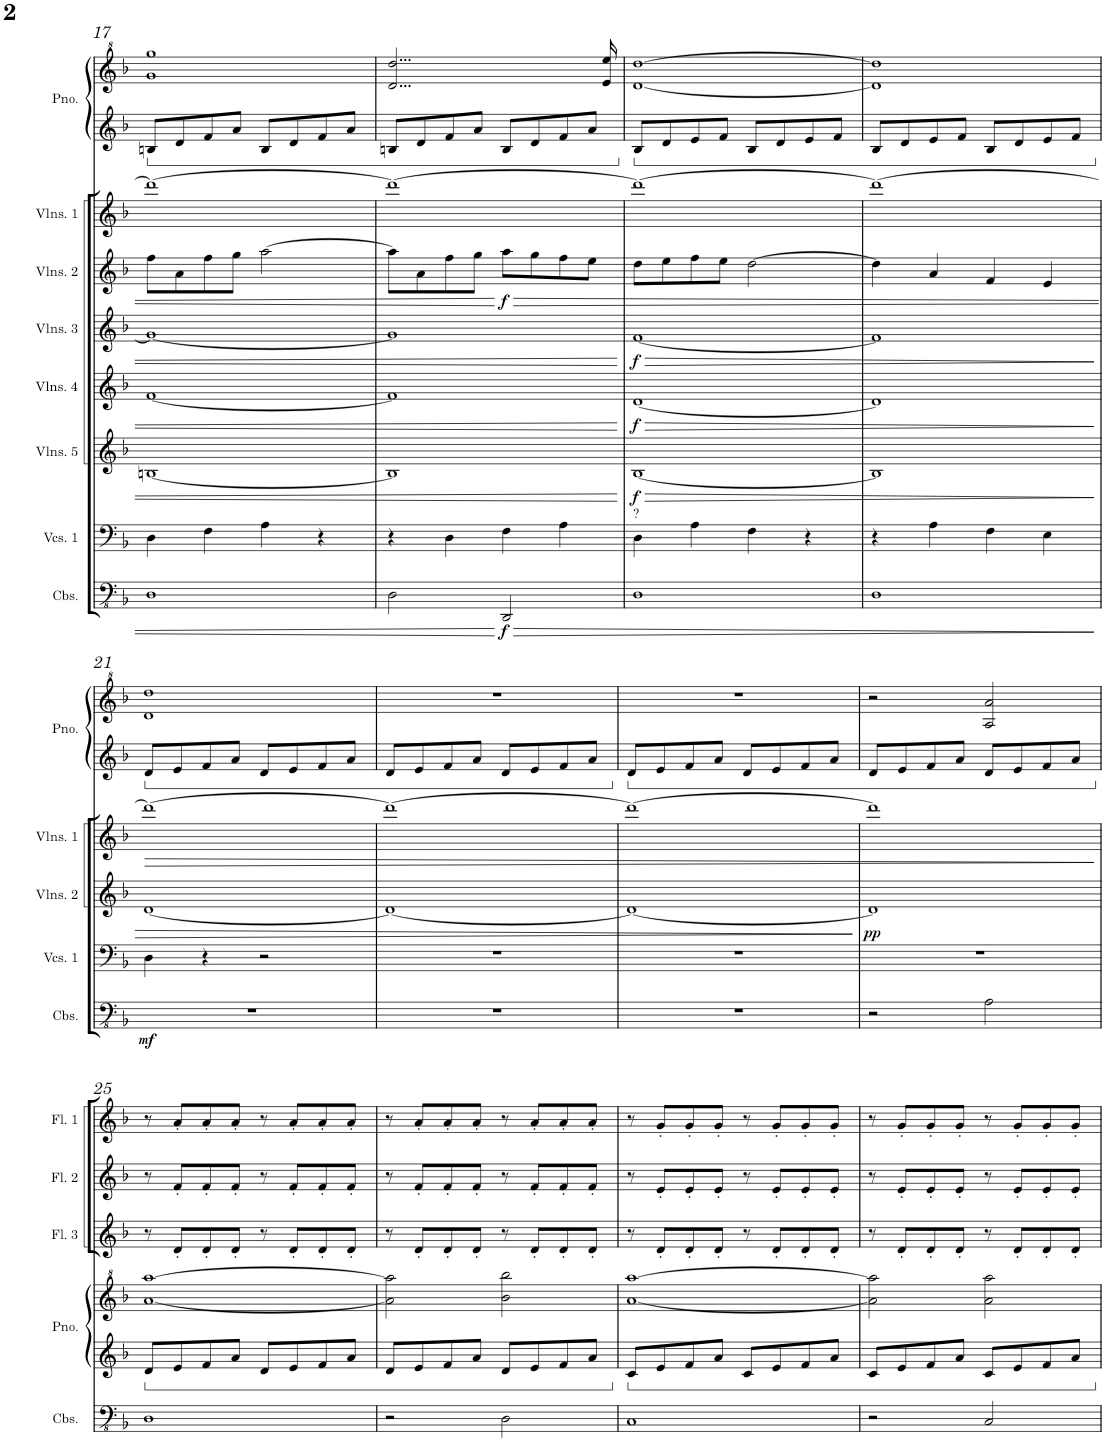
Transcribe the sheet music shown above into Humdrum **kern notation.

**kern	**dynam	**kern	**kern	**dynam	**kern	**dynam	**kern	**dynam	**kern	**dynam	**kern	**dynam	**kern	**kern	**kern	**kern	**kern	**kern	**kern	**kern	**kern	**kern	**kern	**kern	**kern	**kern
*part20	*part20	*part19	*part18	*part18	*part17	*part17	*part16	*part16	*part15	*part15	*part14	*part14	*part13	*part13	*part12	*part11	*part10	*part9	*part8	*part7	*part6	*part5	*part4	*part3	*part2	*part1
*staff21	*staff21	*staff20	*staff19	*staff19	*staff18	*staff18	*staff17	*staff17	*staff16	*staff16	*staff15	*staff15	*staff14	*staff13	*staff12	*staff11	*staff10	*staff9	*staff8	*staff7	*staff6	*staff5	*staff4	*staff3	*staff2	*staff1
*I"Contrabasses	*	*I"Violoncellos 1	*I"Violins 5	*	*I"Violins 4	*	*I"Violins 3	*	*I"Violins 2	*	*I"Violins 1	*	*I"Piano	*	*I"Cymbal	*I"Tuba	*I"Trumpet in F	*I"Horn in F 2	*I"Horn in F 1	*I"Horn in F	*I"Bassoon	*I"Clarinet in Bb	*I"Flute 3	*I"Flute 2	*I"Flute 1	*I"Piccolo
*I'Cbs.	*	*I'Vcs. 1	*I'Vlns. 5	*	*I'Vlns. 4	*	*I'Vlns. 3	*	*I'Vlns. 2	*	*I'Vlns. 1	*	*I'Pno.	*	*I'Cym.	*I'Tba.	*I'Tpt. in F	*	*	*	*I'Bsn.	*I'Cl. in Bb	*I'Fl. 3	*I'Fl. 2	*I'Fl. 1	*I'Picc.
!!LO:PB:g=z
*clefFv4	*	*clefF4	*clefG2	*	*clefG2	*	*clefG2	*	*clefG2	*	*clefG2	*	*clefG2	*clefG^2	*clefX	*clefF4	*clefG2	*clefG2	*clefG2	*clefG2	*clefF4	*clefG2	*clefG2	*clefG2	*clefG2	*clefG^2
*	*	*	*	*	*	*	*	*	*	*	*	*	*	*	*	*	*Trd1c2	*Trd4c7	*Trd4c7	*Trd4c7	*	*Trd1c2	*	*	*	*Trd-7c-12
*k[b-]	*	*k[b-]	*k[b-]	*	*k[b-]	*	*k[b-]	*	*k[b-]	*	*k[b-]	*	*k[b-]	*k[b-]	*k[]	*k[b-]	*k[b-]	*k[b-]	*k[b-]	*k[b-]	*k[b-]	*k[b-]	*k[b-]	*k[b-]	*k[b-]	*k[b-]
*M4/4	*	*M4/4	*M4/4	*	*M4/4	*	*M4/4	*	*M4/4	*	*M4/4	*	*M4/4	*M4/4	*M4/4	*M4/4	*M4/4	*M4/4	*M4/4	*M4/4	*M4/4	*M4/4	*M4/4	*M4/4	*M4/4	*M4/4
=17	=17	=17	=17	=17	=17	=17	=17	=17	=17	=17	=17	=17	=17	=17	=17	=17	=17	=17	=17	=17	=17	=17	=17	=17	=17	=17
1DD	.	4D\	[1Bn	.	[1f	.	1g_	.	8ff\L	.	1ddd_	.	8Bn/L	1gg 1ggg	1r	1r	1r	1r	1r	1r	1r	1r	1r	1r	1r	1r
.	.	.	.	.	.	.	.	.	8a\	.	.	.	8d/	.	.	.	.	.	.	.	.	.	.	.	.	.
.	.	4F\	.	.	.	.	.	.	8ff\	.	.	.	8f/	.	.	.	.	.	.	.	.	.	.	.	.	.
.	.	.	.	.	.	.	.	.	8gg\J	.	.	.	8a/J	.	.	.	.	.	.	.	.	.	.	.	.	.
.	.	4A\	.	.	.	.	.	.	[2aa\	.	.	.	8B/L	.	.	.	.	.	.	.	.	.	.	.	.	.
.	.	.	.	.	.	.	.	.	.	.	.	.	8d/	.	.	.	.	.	.	.	.	.	.	.	.	.
.	.	4r	.	.	.	.	.	.	.	.	.	.	8f/	.	.	.	.	.	.	.	.	.	.	.	.	.
.	.	.	.	.	.	.	.	.	.	.	.	.	8a/J	.	.	.	.	.	.	.	.	.	.	.	.	.
=18	=18	=18	=18	=18	=18	=18	=18	=18	=18	=18	=18	=18	=18	=18	=18	=18	=18	=18	=18	=18	=18	=18	=18	=18	=18	=18
2DD\	.	4r	1B]	.	1f]	.	1g]	.	8aa\L]	.	1ddd_	.	8Bn/L	2...dd/ 2...ddd/	1r	1r	1r	1r	1r	1r	1r	1r	1r	1r	1r	1r
.	.	.	.	.	.	.	.	.	8a\	.	.	.	8d/	.	.	.	.	.	.	.	.	.	.	.	.	.
.	.	4D\	.	.	.	.	.	.	8ff\	.	.	.	8f/	.	.	.	.	.	.	.	.	.	.	.	.	.
.	.	.	.	.	.	.	.	.	8gg\J	.	.	.	8a/J	.	.	.	.	.	.	.	.	.	.	.	.	.
!	!LO:HP:b	!	!	!	!	!	!	!	!	!LO:HP:b	!	!	!	!	!	!	!	!	!	!	!	!	!	!	!	!
!	!LO:DY:n=1:b	!	!	!	!	!	!	!	!	!LO:DY:n=1:b	!	!	!	!	!	!	!	!	!	!	!	!	!	!	!	!
2DDD/	> f	4F\	.	.	.	.	.	.	8aa\L	> f	.	.	8B/L	.	.	.	.	.	.	.	.	.	.	.	.	.
.	.	.	.	.	.	.	.	.	8gg\	.	.	.	8d/	.	.	.	.	.	.	.	.	.	.	.	.	.
.	.	4A\	.	.	.	.	.	.	8ff\	.	.	.	8f/	.	.	.	.	.	.	.	.	.	.	.	.	.
.	.	.	.	.	.	.	.	.	8ee\J	.	.	.	8a/J	.	.	.	.	.	.	.	.	.	.	.	.	.
.	.	.	.	.	.	.	.	.	.	.	.	.	.	16ee/ 16eee/	.	.	.	.	.	.	.	.	.	.	.	.
=19	=19	=19	=19	=19	=19	=19	=19	=19	=19	=19	=19	=19	=19	=19	=19	=19	=19	=19	=19	=19	=19	=19	=19	=19	=19	=19
!	!	!LO:TX:a:t=?	!	!	!	!	!	!	!	!	!	!	!	!	!	!	!	!	!	!	!	!	!	!	!	!
!	!	!	!	!LO:HP:b	!	!LO:HP:b	!	!LO:HP:b	!	!	!	!	!	!	!	!	!	!	!	!	!	!	!	!	!	!
!	!	!	!	!LO:DY:n=1:b	!	!LO:DY:n=1:b	!	!LO:DY:n=1:b	!	!	!	!	!	!	!	!	!	!	!	!	!	!	!	!	!	!
1DD	.	4D\	[1B-	> f	[1d	> f	[1f	> f	8dd\L	.	1ddd_	.	8B-/L	[1dd [1ddd	1r	1r	1r	1r	1r	1r	1r	1r	1r	1r	1r	1r
.	.	.	.	.	.	.	.	.	8ee\	.	.	.	8d/	.	.	.	.	.	.	.	.	.	.	.	.	.
.	.	4A\	.	.	.	.	.	.	8ff\	.	.	.	8e/	.	.	.	.	.	.	.	.	.	.	.	.	.
.	.	.	.	.	.	.	.	.	8ee\J	.	.	.	8f/J	.	.	.	.	.	.	.	.	.	.	.	.	.
.	.	4F\	.	.	.	.	.	.	[2dd\	.	.	.	8B-/L	.	.	.	.	.	.	.	.	.	.	.	.	.
.	.	.	.	.	.	.	.	.	.	.	.	.	8d/	.	.	.	.	.	.	.	.	.	.	.	.	.
.	.	4r	.	.	.	.	.	.	.	.	.	.	8e/	.	.	.	.	.	.	.	.	.	.	.	.	.
.	.	.	.	.	.	.	.	.	.	.	.	.	8f/J	.	.	.	.	.	.	.	.	.	.	.	.	.
=20	=20	=20	=20	=20	=20	=20	=20	=20	=20	=20	=20	=20	=20	=20	=20	=20	=20	=20	=20	=20	=20	=20	=20	=20	=20	=20
1DD	.	4r	1B-]	.	1d]	.	1f]	.	4dd\]	.	1ddd_	.	8B-/L	1dd] 1ddd]	1r	1r	1r	1r	1r	1r	1r	1r	1r	1r	1r	1r
.	.	.	.	.	.	.	.	.	.	.	.	.	8d/	.	.	.	.	.	.	.	.	.	.	.	.	.
.	.	4A\	.	.	.	.	.	.	4a/	.	.	.	8e/	.	.	.	.	.	.	.	.	.	.	.	.	.
.	.	.	.	.	.	.	.	.	.	.	.	.	8f/J	.	.	.	.	.	.	.	.	.	.	.	.	.
.	.	4F\	.	.	.	.	.	.	4f/	.	.	.	8B-/L	.	.	.	.	.	.	.	.	.	.	.	.	.
.	.	.	.	.	.	.	.	.	.	.	.	.	8d/	.	.	.	.	.	.	.	.	.	.	.	.	.
.	.	4E\	.	.	.	.	.	.	4e/	.	.	.	8e/	.	.	.	.	.	.	.	.	.	.	.	.	.
.	.	.	.	.	.	.	.	.	.	.	.	.	8f/J	.	.	.	.	.	.	.	.	.	.	.	.	.
.	]	.	.	]	.	]	.	]	.	.	.	.	.	.	.	.	.	.	.	.	.	.	.	.	.	.
!!LO:LB:g=z
=21	=21	=21	=21	=21	=21	=21	=21	=21	=21	=21	=21	=21	=21	=21	=21	=21	=21	=21	=21	=21	=21	=21	=21	=21	=21	=21
!	!LO:DY:b	!	!	!	!	!	!	!	!	!	!	!LO:HP:b	!	!	!	!	!	!	!	!	!	!	!	!	!	!
1r	mf	4D\	1r	.	1r	.	1r	.	[1d	.	1ddd_	>	8d/L	1dd 1ddd	1r	1r	1r	1r	1r	1r	1r	1r	1r	1r	1r	1r
.	.	.	.	.	.	.	.	.	.	.	.	.	8e/	.	.	.	.	.	.	.	.	.	.	.	.	.
.	.	4r	.	.	.	.	.	.	.	.	.	.	8f/	.	.	.	.	.	.	.	.	.	.	.	.	.
.	.	.	.	.	.	.	.	.	.	.	.	.	8a/J	.	.	.	.	.	.	.	.	.	.	.	.	.
.	.	2r	.	.	.	.	.	.	.	.	.	.	8d/L	.	.	.	.	.	.	.	.	.	.	.	.	.
.	.	.	.	.	.	.	.	.	.	.	.	.	8e/	.	.	.	.	.	.	.	.	.	.	.	.	.
.	.	.	.	.	.	.	.	.	.	.	.	.	8f/	.	.	.	.	.	.	.	.	.	.	.	.	.
.	.	.	.	.	.	.	.	.	.	.	.	.	8a/J	.	.	.	.	.	.	.	.	.	.	.	.	.
=22	=22	=22	=22	=22	=22	=22	=22	=22	=22	=22	=22	=22	=22	=22	=22	=22	=22	=22	=22	=22	=22	=22	=22	=22	=22	=22
1r	.	1r	1r	.	1r	.	1r	.	1d_	.	1ddd_	.	8d/L	1r	1r	1r	1r	1r	1r	1r	1r	1r	1r	1r	1r	1r
.	.	.	.	.	.	.	.	.	.	.	.	.	8e/	.	.	.	.	.	.	.	.	.	.	.	.	.
.	.	.	.	.	.	.	.	.	.	.	.	.	8f/	.	.	.	.	.	.	.	.	.	.	.	.	.
.	.	.	.	.	.	.	.	.	.	.	.	.	8a/J	.	.	.	.	.	.	.	.	.	.	.	.	.
.	.	.	.	.	.	.	.	.	.	.	.	.	8d/L	.	.	.	.	.	.	.	.	.	.	.	.	.
.	.	.	.	.	.	.	.	.	.	.	.	.	8e/	.	.	.	.	.	.	.	.	.	.	.	.	.
.	.	.	.	.	.	.	.	.	.	.	.	.	8f/	.	.	.	.	.	.	.	.	.	.	.	.	.
.	.	.	.	.	.	.	.	.	.	.	.	.	8a/J	.	.	.	.	.	.	.	.	.	.	.	.	.
=23	=23	=23	=23	=23	=23	=23	=23	=23	=23	=23	=23	=23	=23	=23	=23	=23	=23	=23	=23	=23	=23	=23	=23	=23	=23	=23
1r	.	1r	1r	.	1r	.	1r	.	1d_	.	1ddd_	.	8d/L	1r	1r	1r	1r	1r	1r	1r	1r	1r	1r	1r	1r	1r
.	.	.	.	.	.	.	.	.	.	.	.	.	8e/	.	.	.	.	.	.	.	.	.	.	.	.	.
.	.	.	.	.	.	.	.	.	.	.	.	.	8f/	.	.	.	.	.	.	.	.	.	.	.	.	.
.	.	.	.	.	.	.	.	.	.	.	.	.	8a/J	.	.	.	.	.	.	.	.	.	.	.	.	.
.	.	.	.	.	.	.	.	.	.	.	.	.	8d/L	.	.	.	.	.	.	.	.	.	.	.	.	.
.	.	.	.	.	.	.	.	.	.	.	.	.	8e/	.	.	.	.	.	.	.	.	.	.	.	.	.
.	.	.	.	.	.	.	.	.	.	.	.	.	8f/	.	.	.	.	.	.	.	.	.	.	.	.	.
.	.	.	.	.	.	.	.	.	.	.	.	.	8a/J	.	.	.	.	.	.	.	.	.	.	.	.	.
.	.	.	.	.	.	.	.	.	.	]	.	.	.	.	.	.	.	.	.	.	.	.	.	.	.	.
=24	=24	=24	=24	=24	=24	=24	=24	=24	=24	=24	=24	=24	=24	=24	=24	=24	=24	=24	=24	=24	=24	=24	=24	=24	=24	=24
*	*	*	*	*	*	*	*	*	*	*	*	*	*	*^	*	*	*	*	*	*	*	*	*	*	*	*
!	!	!	!	!	!	!	!	!	!	!LO:DY:b	!	!	!	!	!	!	!	!	!	!	!	!	!	!	!	!	!
2r	.	1r	1r	.	1r	.	1r	.	1d]	pp	1ddd]	.	8d/L	2r	2ryy	1r	1r	1r	1r	1r	1r	1r	1r	1r	1r	1r	1r
.	.	.	.	.	.	.	.	.	.	.	.	.	8e/	.	.	.	.	.	.	.	.	.	.	.	.	.	.
.	.	.	.	.	.	.	.	.	.	.	.	.	8f/	.	.	.	.	.	.	.	.	.	.	.	.	.	.
.	.	.	.	.	.	.	.	.	.	.	.	.	8a/J	.	.	.	.	.	.	.	.	.	.	.	.	.	.
2AA\	.	.	.	.	.	.	.	.	.	.	.	.	8d/L	2ryy	2a/ 2aa/	.	.	.	.	.	.	.	.	.	.	.	.
.	.	.	.	.	.	.	.	.	.	.	.	.	8e/	.	.	.	.	.	.	.	.	.	.	.	.	.	.
.	.	.	.	.	.	.	.	.	.	.	.	.	8f/	.	.	.	.	.	.	.	.	.	.	.	.	.	.
.	.	.	.	.	.	.	.	.	.	.	.	.	8a/J	.	.	.	.	.	.	.	.	.	.	.	.	.	.
*	*	*	*	*	*	*	*	*	*	*	*	*	*	*v	*v	*	*	*	*	*	*	*	*	*	*	*	*
.	.	.	.	.	.	.	.	.	.	.	.	]	.	.	.	.	.	.	.	.	.	.	.	.	.	.
!!LO:LB:g=z
=25	=25	=25	=25	=25	=25	=25	=25	=25	=25	=25	=25	=25	=25	=25	=25	=25	=25	=25	=25	=25	=25	=25	=25	=25	=25	=25
1DD	.	1r	1r	.	1r	.	1r	.	1r	.	1r	.	8d/L	[1aa [1aaa	1r	1r	1r	1r	1r	1r	1r	1r	8r	8r	8r	1r
.	.	.	.	.	.	.	.	.	.	.	.	.	8e/	.	.	.	.	.	.	.	.	.	8d'/L	8f'/L	8a'/L	.
.	.	.	.	.	.	.	.	.	.	.	.	.	8f/	.	.	.	.	.	.	.	.	.	8d'/	8f'/	8a'/	.
.	.	.	.	.	.	.	.	.	.	.	.	.	8a/J	.	.	.	.	.	.	.	.	.	8d'/J	8f'/J	8a'/J	.
.	.	.	.	.	.	.	.	.	.	.	.	.	8d/L	.	.	.	.	.	.	.	.	.	8r	8r	8r	.
.	.	.	.	.	.	.	.	.	.	.	.	.	8e/	.	.	.	.	.	.	.	.	.	8d'/L	8f'/L	8a'/L	.
.	.	.	.	.	.	.	.	.	.	.	.	.	8f/	.	.	.	.	.	.	.	.	.	8d'/	8f'/	8a'/	.
.	.	.	.	.	.	.	.	.	.	.	.	.	8a/J	.	.	.	.	.	.	.	.	.	8d'/J	8f'/J	8a'/J	.
=26	=26	=26	=26	=26	=26	=26	=26	=26	=26	=26	=26	=26	=26	=26	=26	=26	=26	=26	=26	=26	=26	=26	=26	=26	=26	=26
2r	.	1r	1r	.	1r	.	1r	.	1r	.	1r	.	8d/L	2aa\] 2aaa\]	1r	1r	1r	1r	1r	1r	1r	1r	8r	8r	8r	1r
.	.	.	.	.	.	.	.	.	.	.	.	.	8e/	.	.	.	.	.	.	.	.	.	8d'/L	8f'/L	8a'/L	.
.	.	.	.	.	.	.	.	.	.	.	.	.	8f/	.	.	.	.	.	.	.	.	.	8d'/	8f'/	8a'/	.
.	.	.	.	.	.	.	.	.	.	.	.	.	8a/J	.	.	.	.	.	.	.	.	.	8d'/J	8f'/J	8a'/J	.
2DD\	.	.	.	.	.	.	.	.	.	.	.	.	8d/L	2bb-\ 2bbb-\	.	.	.	.	.	.	.	.	8r	8r	8r	.
.	.	.	.	.	.	.	.	.	.	.	.	.	8e/	.	.	.	.	.	.	.	.	.	8d'/L	8f'/L	8a'/L	.
.	.	.	.	.	.	.	.	.	.	.	.	.	8f/	.	.	.	.	.	.	.	.	.	8d'/	8f'/	8a'/	.
.	.	.	.	.	.	.	.	.	.	.	.	.	8a/J	.	.	.	.	.	.	.	.	.	8d'/J	8f'/J	8a'/J	.
=27	=27	=27	=27	=27	=27	=27	=27	=27	=27	=27	=27	=27	=27	=27	=27	=27	=27	=27	=27	=27	=27	=27	=27	=27	=27	=27
1CC	.	1r	1r	.	1r	.	1r	.	1r	.	1r	.	8c/L	[1aa [1aaa	1r	1r	1r	1r	1r	1r	1r	1r	8r	8r	8r	1r
.	.	.	.	.	.	.	.	.	.	.	.	.	8e/	.	.	.	.	.	.	.	.	.	8d'/L	8e'/L	8g'/L	.
.	.	.	.	.	.	.	.	.	.	.	.	.	8f/	.	.	.	.	.	.	.	.	.	8d'/	8e'/	8g'/	.
.	.	.	.	.	.	.	.	.	.	.	.	.	8a/J	.	.	.	.	.	.	.	.	.	8d'/J	8e'/J	8g'/J	.
.	.	.	.	.	.	.	.	.	.	.	.	.	8c/L	.	.	.	.	.	.	.	.	.	8r	8r	8r	.
.	.	.	.	.	.	.	.	.	.	.	.	.	8e/	.	.	.	.	.	.	.	.	.	8d'/L	8e'/L	8g'/L	.
.	.	.	.	.	.	.	.	.	.	.	.	.	8f/	.	.	.	.	.	.	.	.	.	8d'/	8e'/	8g'/	.
.	.	.	.	.	.	.	.	.	.	.	.	.	8a/J	.	.	.	.	.	.	.	.	.	8d'/J	8e'/J	8g'/J	.
=28	=28	=28	=28	=28	=28	=28	=28	=28	=28	=28	=28	=28	=28	=28	=28	=28	=28	=28	=28	=28	=28	=28	=28	=28	=28	=28
2r	.	1r	1r	.	1r	.	1r	.	1r	.	1r	.	8c/L	2aa\] 2aaa\]	1r	1r	1r	1r	1r	1r	1r	1r	8r	8r	8r	1r
.	.	.	.	.	.	.	.	.	.	.	.	.	8e/	.	.	.	.	.	.	.	.	.	8d'/L	8e'/L	8g'/L	.
.	.	.	.	.	.	.	.	.	.	.	.	.	8f/	.	.	.	.	.	.	.	.	.	8d'/	8e'/	8g'/	.
.	.	.	.	.	.	.	.	.	.	.	.	.	8a/J	.	.	.	.	.	.	.	.	.	8d'/J	8e'/J	8g'/J	.
2CC/	.	.	.	.	.	.	.	.	.	.	.	.	8c/L	2aa\ 2aaa\	.	.	.	.	.	.	.	.	8r	8r	8r	.
.	.	.	.	.	.	.	.	.	.	.	.	.	8e/	.	.	.	.	.	.	.	.	.	8d'/L	8e'/L	8g'/L	.
.	.	.	.	.	.	.	.	.	.	.	.	.	8f/	.	.	.	.	.	.	.	.	.	8d'/	8e'/	8g'/	.
.	.	.	.	.	.	.	.	.	.	.	.	.	8a/J	.	.	.	.	.	.	.	.	.	8d'/J	8e'/J	8g'/J	.
=	=	=	=	=	=	=	=	=	=	=	=	=	=	=	=	=	=	=	=	=	=	=	=	=	=	=
*-	*-	*-	*-	*-	*-	*-	*-	*-	*-	*-	*-	*-	*-	*-	*-	*-	*-	*-	*-	*-	*-	*-	*-	*-	*-	*-
